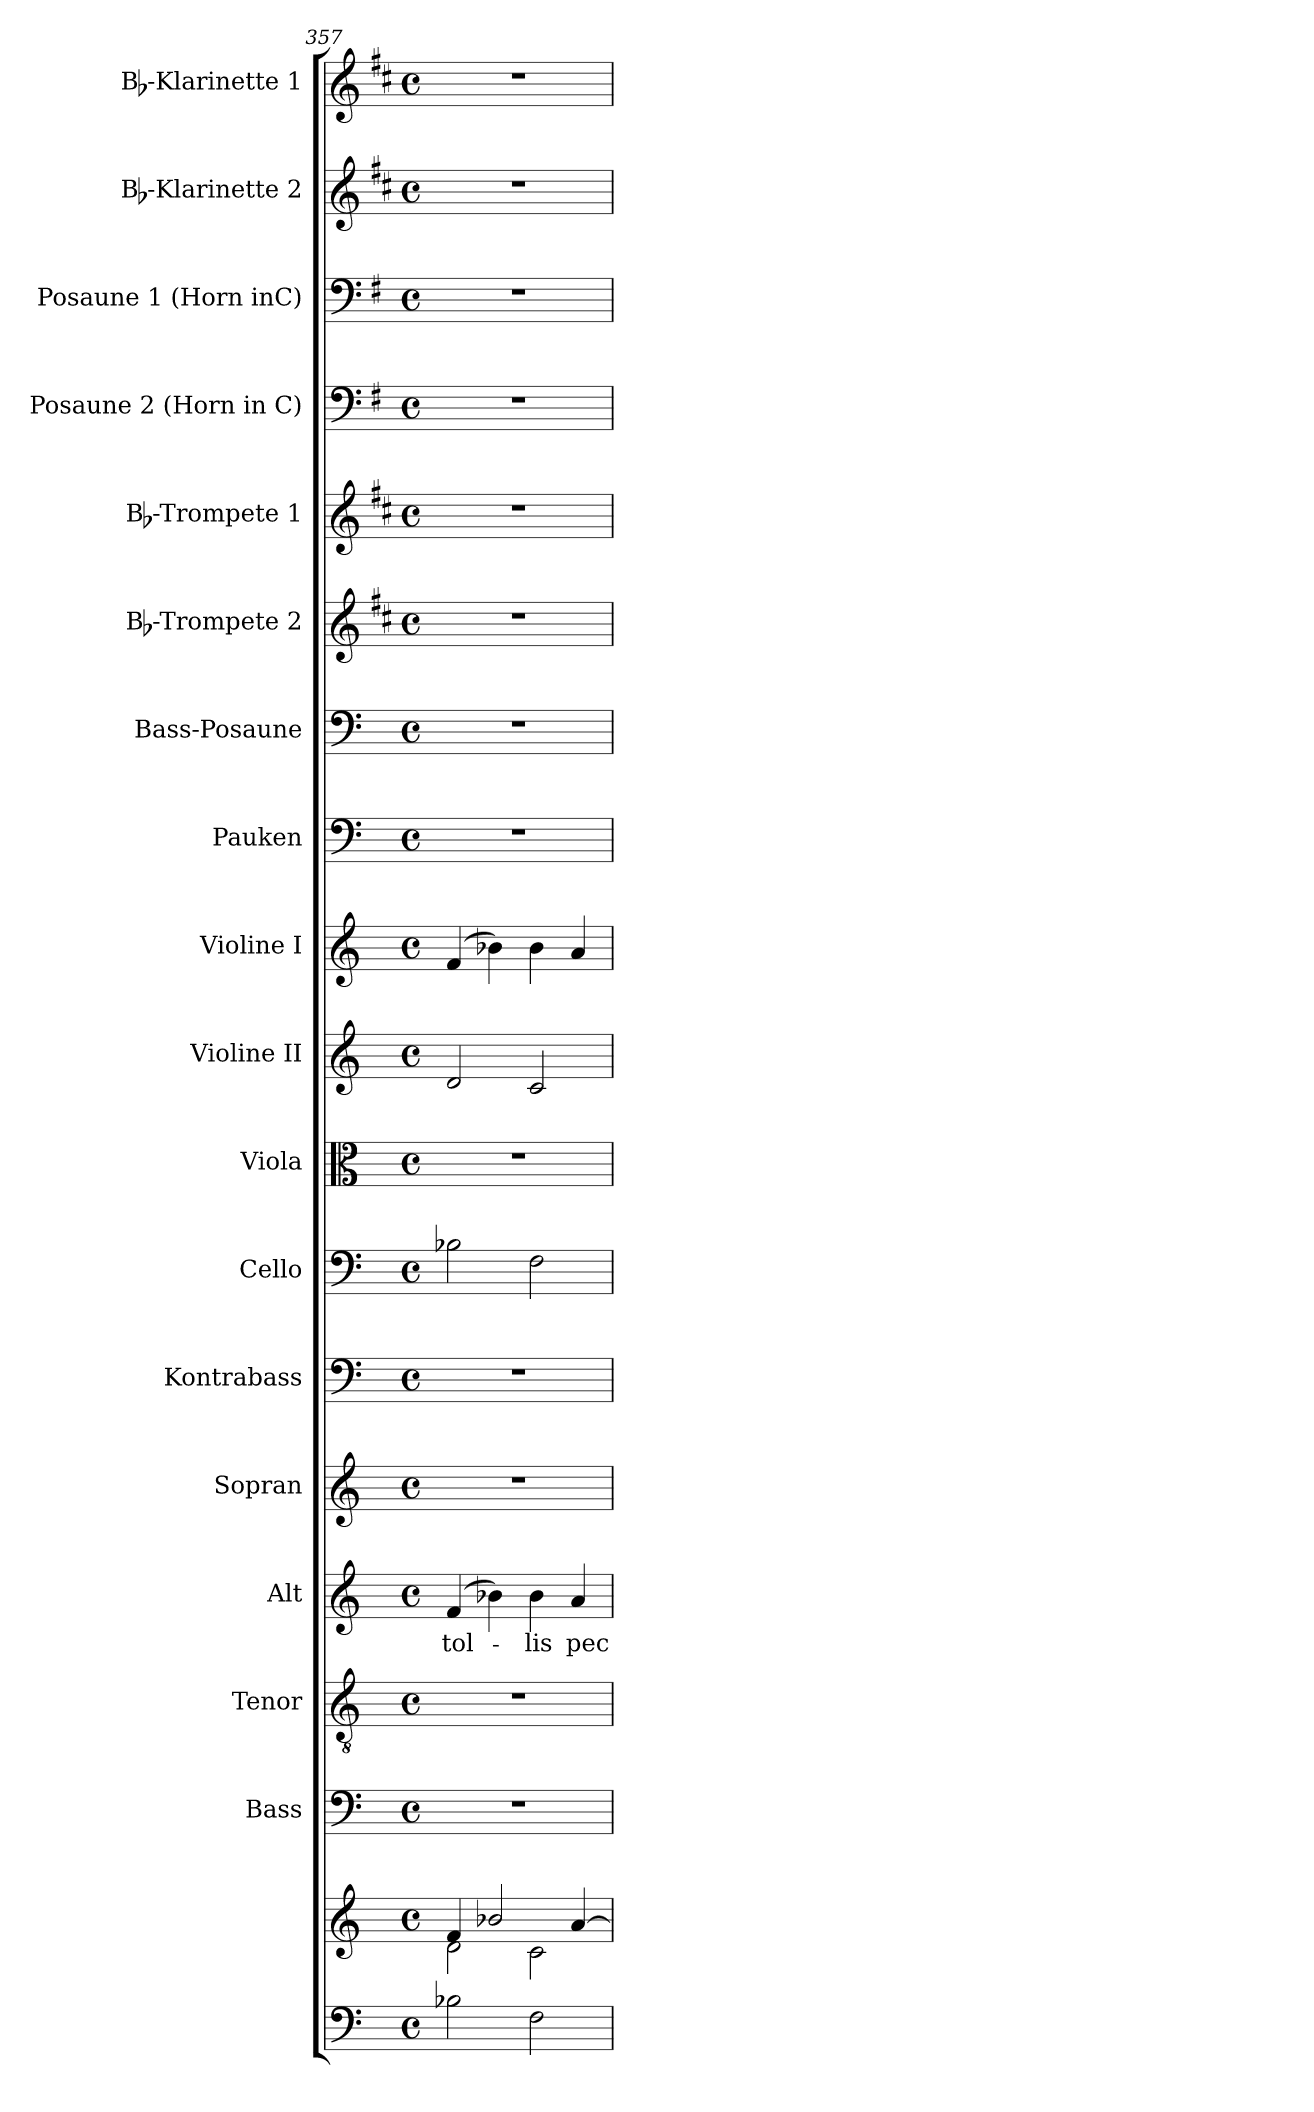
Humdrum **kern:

**kern	**kern	**kern	**kern	**kern	**text	**kern	**kern	**kern	**kern	**kern	**kern	**kern	**kern	**kern	**kern	**kern	**kern	**kern	**kern
*part18	*part18	*part17	*part16	*part15	*part15	*part14	*part13	*part12	*part11	*part10	*part9	*part8	*part7	*part6	*part5	*part4	*part3	*part2	*part1
*staff19	*staff18	*staff17	*staff16	*staff15	*staff15	*staff14	*staff13	*staff12	*staff11	*staff10	*staff9	*staff8	*staff7	*staff6	*staff5	*staff4	*staff3	*staff2	*staff1
*	*	*I"Bass	*I"Tenor	*I"Alt	*	*I"Sopran	*I"Kontrabass	*I"Cello	*I"Viola	*I"Violine II	*I"Violine I	*I"Pauken	*I"Bass-Posaune	*I"Bb-Trompete 2	*I"Bb-Trompete 1	*I"Posaune 2 (Horn in C)	*I"Posaune 1 (Horn inC)	*I"Bb-Klarinette 2	*I"Bb-Klarinette 1
*	*	*I'B.	*I'T.	*I'A.	*	*I'S.	*I'Kb.	*	*I'Vla.	*I'Vl. II	*I'Vl. I	*I'Pk.	*I'B-Pos.	*I'Bb Trp. 2	*I'Bb Trp. 1	*I'Pos. 2	*I'Pos. 1	*I'Bb Kl. 2	*I'Bb Kl. 1
*clefF4	*clefG2	*clefF4	*clefGv2	*clefG2	*	*clefG2	*clefF4	*clefF4	*clefC3	*clefG2	*clefG2	*clefF4	*clefF4	*clefG2	*clefG2	*clefF4	*clefF4	*clefG2	*clefG2
*	*	*	*	*	*	*	*ITrd7c12	*	*	*	*	*	*	*ITrd1c2	*ITrd1c2	*ITrd4c7	*ITrd4c7	*ITrd1c2	*ITrd1c2
*k[]	*k[]	*k[]	*k[]	*k[]	*	*k[]	*k[]	*k[]	*k[]	*k[]	*k[]	*k[]	*k[]	*k[]	*k[]	*k[]	*k[]	*k[]	*k[]
*C:	*C:	*C:	*C:	*C:	*	*C:	*C:	*C:	*C:	*C:	*C:	*C:	*C:	*C:	*C:	*C:	*C:	*C:	*C:
*M4/4	*M4/4	*M4/4	*M4/4	*M4/4	*	*M4/4	*M4/4	*M4/4	*M4/4	*M4/4	*M4/4	*M4/4	*M4/4	*M4/4	*M4/4	*M4/4	*M4/4	*M4/4	*M4/4
*met(c)	*met(c)	*met(c)	*met(c)	*met(c)	*	*met(c)	*met(c)	*met(c)	*met(c)	*met(c)	*met(c)	*met(c)	*met(c)	*met(c)	*met(c)	*met(c)	*met(c)	*met(c)	*met(c)
=357	=357	=357	=357	=357	=357	=357	=357	=357	=357	=357	=357	=357	=357	=357	=357	=357	=357	=357	=357
*	*^	*	*	*	*	*	*	*	*	*	*	*	*	*	*	*	*	*	*
!	!	!	!	!	!	!LO:LY:b	!	!	!	!	!	!	!	!	!	!	!	!	!	!
2B-X\	4f/	2d\	1r	1r	(4f/	tol-	1r	1r	2B-X\	1r	2d/	(4f/	1r	1r	1r	1r	1r	1r	1r	1r
.	2b-X/	.	.	.	4b-X\)	.	.	.	.	.	.	4b-X\)	.	.	.	.	.	.	.	.
!	!	!	!	!	!	!LO:LY:b	!	!	!	!	!	!	!	!	!	!	!	!	!	!
2F\	.	2c\	.	.	4b-\	-lis	.	.	2F\	.	2c/	4b-\	.	.	.	.	.	.	.	.
!	!	!	!	!	!	!LO:LY:b	!	!	!	!	!	!	!	!	!	!	!	!	!	!
.	[>4a/	.	.	.	4a/	pec-	.	.	.	.	.	4a/	.	.	.	.	.	.	.	.
*	*v	*v	*	*	*	*	*	*	*	*	*	*	*	*	*	*	*	*	*	*
=	=	=	=	=	=	=	=	=	=	=	=	=	=	=	=	=	=	=	=
*-	*-	*-	*-	*-	*-	*-	*-	*-	*-	*-	*-	*-	*-	*-	*-	*-	*-	*-	*-
